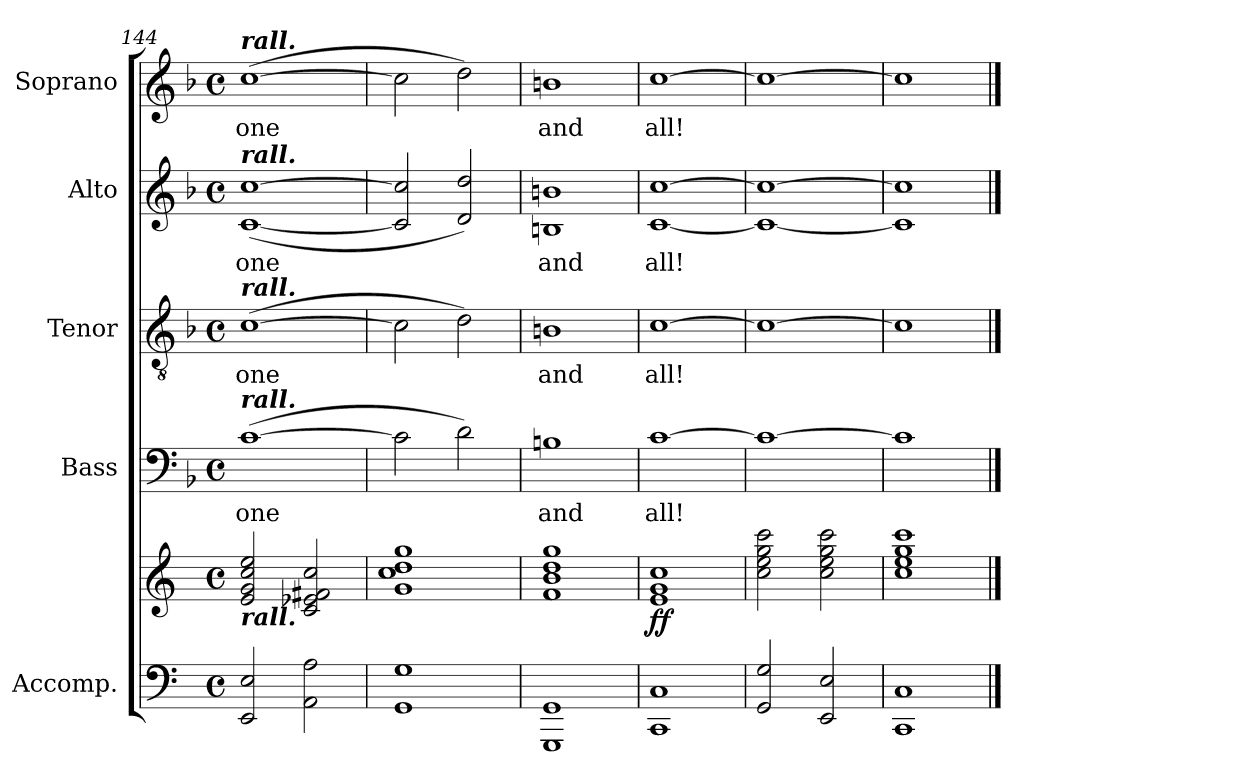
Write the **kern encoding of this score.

**kern	**kern	**dynam	**kern	**text	**kern	**text	**kern	**text	**kern	**text
*part5	*part5	*part5	*part4	*part4	*part3	*part3	*part2	*part2	*part1	*part1
*staff6	*staff5	*staff5/6	*staff4	*staff4	*staff3	*staff3	*staff2	*staff2	*staff1	*staff1
*I"Accomp.	*	*	*I"Bass	*	*I"Tenor	*	*I"Alto	*	*I"Soprano	*
*	*	*	*I'B	*	*I'T	*	*I'A	*	*I'S	*
*clefF4	*clefG2	*	*clefF4	*	*clefGv2	*	*clefG2	*	*clefG2	*
*k[]	*k[]	*	*k[b-]	*	*k[b-]	*	*k[b-]	*	*k[b-]	*
*C:	*C:	*	*F:	*	*F:	*	*F:	*	*F:	*
*M4/4	*M4/4	*	*M4/4	*	*M4/4	*	*M4/4	*	*M4/4	*
*met(c)	*met(c)	*	*met(c)	*	*met(c)	*	*met(c)	*	*met(c)	*
=144	=144	=144	=144	=144	=144	=144	=144	=144	=144	=144
!	!	!	!	!	!	!	!	!	!LO:TX:a:Bi:t=rall.	!
!	!	!	!	!	!	!	!LO:TX:a:Bi:t=rall.	!	!	!
!	!	!	!	!	!LO:TX:a:Bi:t=rall.	!	!	!	!	!
!	!	!	!LO:TX:a:Bi:t=rall.	!	!	!	!	!	!	!
!	!LO:TX:b:Bi:t=rall.	!	!	!	!	!	!	!	!	!
!	!	!	!	!LO:LY:b	!	!LO:LY:b	!	!LO:LY:b	!	!LO:LY:b
2EE 2E	2e 2g 2cc 2ee	.	(>[1c	one	(>[1c	one	(<[1c [1cc	one	(>[1cc	one
2AA 2A	2c 2e-X 2f#X 2cc	.	.	.	.	.	.	.	.	.
=145	=145	=145	=145	=145	=145	=145	=145	=145	=145	=145
1GG 1G	1g 1cc 1dd 1gg	.	2c]	.	2c]	.	2c] 2cc]	.	2cc]	.
.	.	.	2d)	.	2d)	.	2d 2dd)	.	2dd)	.
=146	=146	=146	=146	=146	=146	=146	=146	=146	=146	=146
!	!	!	!	!LO:LY:b	!	!LO:LY:b	!	!LO:LY:b	!	!LO:LY:b
1GGG 1GG	1f 1b 1dd 1gg	.	1Bn	and	1Bn	and	1Bn 1bn	and	1bn	and
=147	=147	=147	=147	=147	=147	=147	=147	=147	=147	=147
!	!	!LO:DY:b	!	!LO:LY:b	!	!LO:LY:b	!	!LO:LY:b	!	!LO:LY:b
1CC 1C	1e 1g 1cc	ff	[1c	all!	[1c	all!	[1c [1cc	all!	[1cc	all!
=148	=148	=148	=148	=148	=148	=148	=148	=148	=148	=148
2GG 2G	2cc 2ee 2gg 2ccc	.	1c_	.	1c_	.	1c_ 1cc_	.	1cc_	.
2EE 2E	2cc 2ee 2gg 2ccc	.	.	.	.	.	.	.	.	.
=149	=149	=149	=149	=149	=149	=149	=149	=149	=149	=149
1CC 1C	1cc 1ee 1gg 1ccc	.	1c]	.	1c]	.	1c] 1cc]	.	1cc]	.
==	==	==	==	==	==	==	==	==	==	==
*-	*-	*-	*-	*-	*-	*-	*-	*-	*-	*-
